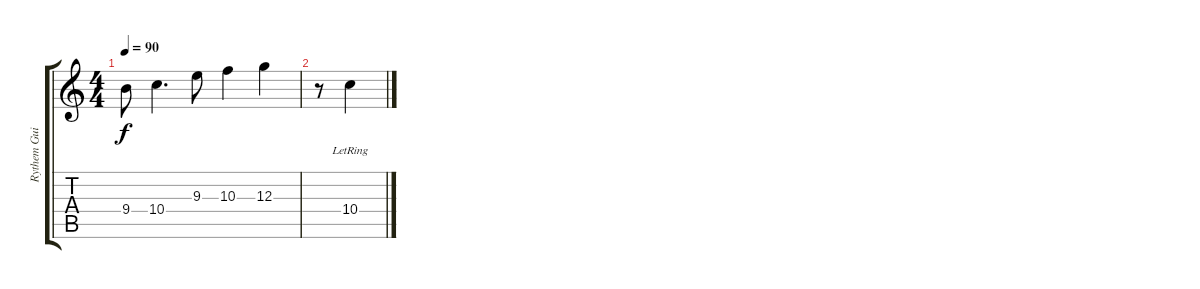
\track ("Rythem Guitar" "Rythem Gui") {instrument distortionguitar}
\staff {score tabs}
\tuning (E4 B3 G3 D3 A2 E2) {hide}
\ts (4 4)
\tempo 90
\clef g2
\ks c
9.4.8{dy f} 10.4.4{d} 9.3.8 10.3.4 12.3.4 |
r.8 10.4{lr}.4
